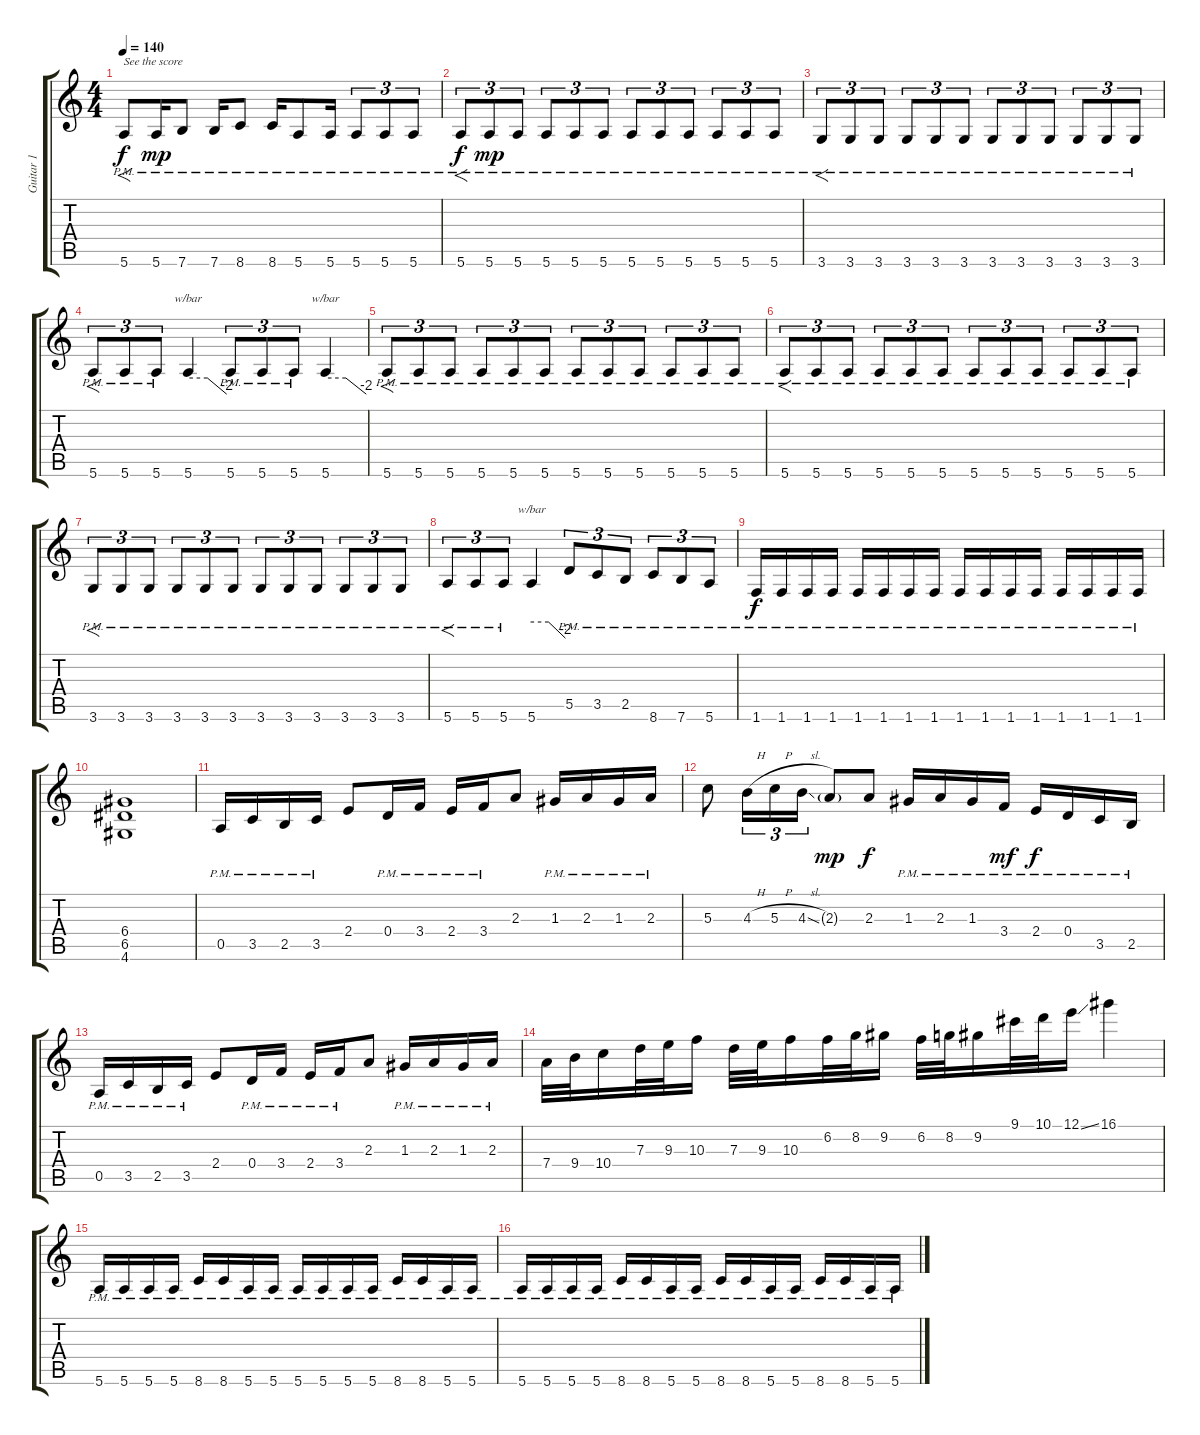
\track ("Guitar 1" "Guitar 1") {instrument distortionguitar}
\staff {score tabs}
\tuning (E4 B3 G3 D3 A2 E2) {hide}
\ts (4 4)
\tempo 140
\clef g2
\ks c
5.6{pm}.8{f txt "See the score" dy f} 5.6{pm}.16{dy mp} 7.6{pm}.8 7.6{pm}.16 8.6{pm}.8 8.6{pm}.16 5.6{pm}.8 5.6{pm}.16 5.6{pm}.8{tu (3 2)} 5.6{pm}.8{tu (3 2)} 5.6{pm}.8{tu (3 2)} |
5.6{pm}.8{f tu (3 2) dy f} 5.6{pm}.8{tu (3 2) dy mp} 5.6{pm}.8{tu (3 2)} 5.6{pm}.8{tu (3 2)} 5.6{pm}.8{tu (3 2)} 5.6{pm}.8{tu (3 2)} 5.6{pm}.8{tu (3 2)} 5.6{pm}.8{tu (3 2)} 5.6{pm}.8{tu (3 2)} 5.6{pm}.8{tu (3 2)} 5.6{pm}.8{tu (3 2)} 5.6{pm}.8{tu (3 2)} |
3.6{pm}.8{f tu (3 2)} 3.6{pm}.8{tu (3 2)} 3.6{pm}.8{tu (3 2)} 3.6{pm}.8{tu (3 2)} 3.6{pm}.8{tu (3 2)} 3.6{pm}.8{tu (3 2)} 3.6{pm}.8{tu (3 2)} 3.6{pm}.8{tu (3 2)} 3.6{pm}.8{tu (3 2)} 3.6{pm}.8{tu (3 2)} 3.6{pm}.8{tu (3 2)} 3.6{pm}.8{tu (3 2)} |
5.6{pm}.8{f tu (3 2)} 5.6{pm}.8{tu (3 2)} 5.6{pm}.8{tu (3 2)} 5.6.4{tbe (custom default 0 0 30 0 60 -8)} 5.6{pm}.8{tu (3 2)} 5.6{pm}.8{tu (3 2)} 5.6{pm}.8{tu (3 2)} 5.6.4{tbe (custom default 0 0 30 0 60 -8)} |
5.6{pm}.8{f tu (3 2)} 5.6{pm}.8{tu (3 2)} 5.6{pm}.8{tu (3 2)} 5.6{pm}.8{tu (3 2)} 5.6{pm}.8{tu (3 2)} 5.6{pm}.8{tu (3 2)} 5.6{pm}.8{tu (3 2)} 5.6{pm}.8{tu (3 2)} 5.6{pm}.8{tu (3 2)} 5.6{pm}.8{tu (3 2)} 5.6{pm}.8{tu (3 2)} 5.6{pm}.8{tu (3 2)} |
5.6{pm}.8{f tu (3 2)} 5.6{pm}.8{tu (3 2)} 5.6{pm}.8{tu (3 2)} 5.6{pm}.8{tu (3 2)} 5.6{pm}.8{tu (3 2)} 5.6{pm}.8{tu (3 2)} 5.6{pm}.8{tu (3 2)} 5.6{pm}.8{tu (3 2)} 5.6{pm}.8{tu (3 2)} 5.6{pm}.8{tu (3 2)} 5.6{pm}.8{tu (3 2)} 5.6{pm}.8{tu (3 2)} |
3.6{pm}.8{f tu (3 2)} 3.6{pm}.8{tu (3 2)} 3.6{pm}.8{tu (3 2)} 3.6{pm}.8{tu (3 2)} 3.6{pm}.8{tu (3 2)} 3.6{pm}.8{tu (3 2)} 3.6{pm}.8{tu (3 2)} 3.6{pm}.8{tu (3 2)} 3.6{pm}.8{tu (3 2)} 3.6{pm}.8{tu (3 2)} 3.6{pm}.8{tu (3 2)} 3.6{pm}.8{tu (3 2)} |
5.6{pm}.8{f tu (3 2)} 5.6{pm}.8{tu (3 2)} 5.6{pm}.8{tu (3 2)} 5.6.4{tbe (custom default 0 0 30 0 60 -8)} 5.5{pm}.8{tu (3 2)} 3.5{pm}.8{tu (3 2)} 2.5{pm}.8{tu (3 2)} 8.6{pm}.8{tu (3 2)} 7.6{pm}.8{tu (3 2)} 5.6{pm}.8{tu (3 2)} |
1.6{pm}.16{dy f} 1.6{pm}.16 1.6{pm}.16 1.6{pm}.16 1.6{pm}.16 1.6{pm}.16 1.6{pm}.16 1.6{pm}.16 1.6{pm}.16 1.6{pm}.16 1.6{pm}.16 1.6{pm}.16 1.6{pm}.16 1.6{pm}.16 1.6{pm}.16 1.6{pm}.16 |
(6.4 6.5 4.6).1 |
0.5{pm}.16 3.5{pm}.16 2.5{pm}.16 3.5{pm}.16 2.4.8 0.4{pm}.16 3.4{pm}.16 2.4{pm}.16 3.4{pm}.16 2.3.8 1.3{pm}.16 2.3{pm}.16 1.3{pm}.16 2.3{pm}.16 |
5.3.8 4.3{h}.16{tu (3 2)} 5.3{h}.16{tu (3 2)} 4.3{sl}.16{tu (3 2)} 2.3{g}.8{dy mp} 2.3.8{dy f} 1.3{pm}.16 2.3{pm}.16 1.3{pm}.16 3.4{pm}.16{dy mf} 2.4{pm}.16{dy f} 0.4{pm}.16 3.5{pm}.16 2.5{pm}.16 |
0.5{pm}.16 3.5{pm}.16 2.5{pm}.16 3.5{pm}.16 2.4.8 0.4{pm}.16 3.4{pm}.16 2.4{pm}.16 3.4{pm}.16 2.3.8 1.3{pm}.16 2.3{pm}.16 1.3{pm}.16 2.3{pm}.16 |
7.4.32 9.4.32 10.4.16 7.3.32 9.3.32 10.3.16 7.3.32 9.3.32 10.3.16 6.2.32 8.2.32 9.2.16 6.2.32 8.2.32 9.2.16 9.1.32 10.1.32 12.1{ss}.16 16.1.4 |
5.6{pm}.16{volume 8} 5.6{pm}.16 5.6{pm}.16 5.6{pm}.16 8.6{pm}.16 8.6{pm}.16 5.6{pm}.16 5.6{pm}.16 5.6{pm}.16 5.6{pm}.16 5.6{pm}.16 5.6{pm}.16 8.6{pm}.16 8.6{pm}.16 5.6{pm}.16 5.6{pm}.16 |
5.6{pm}.16 5.6{pm}.16 5.6{pm}.16 5.6{pm}.16 8.6{pm}.16 8.6{pm}.16 5.6{pm}.16 5.6{pm}.16 8.6{pm}.16 8.6{pm}.16 5.6{pm}.16 5.6{pm}.16 8.6{pm}.16 8.6{pm}.16 5.6{pm}.16 5.6{pm}.16
